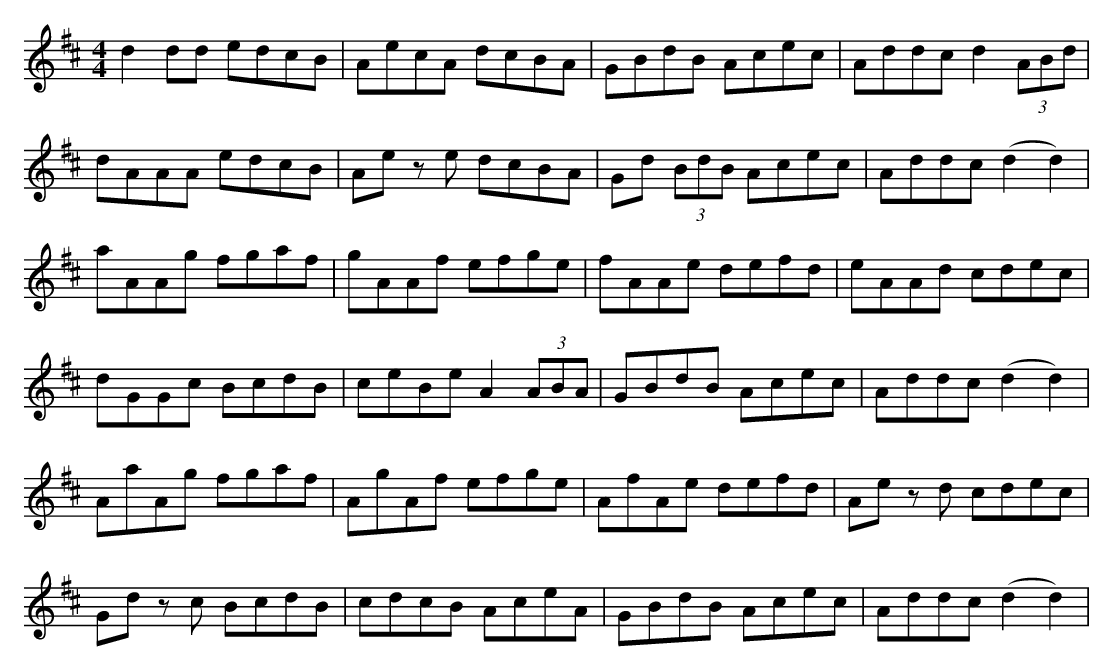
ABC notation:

X:1
M:4/4
K:D
d2 dd edcB|AecA dcBA|GBdB Acec|Addc d2 (3ABd|
dAAA edcB|Ae z e dcBA|Gd (3BdB Acec|Addc (d2 d2)|
aAAg fgaf|gAAf efge|fAAe defd|eAAd cdec|
dGGc BcdB|ceBe A2 (3ABA|GBdB Acec|Addc (d2 d2)|
AaAg fgaf|AgAf efge|AfAe defd|Ae z d cdec|
Gd z c BcdB|cdcB AceA|GBdB Acec|Addc (d2 d2)|
